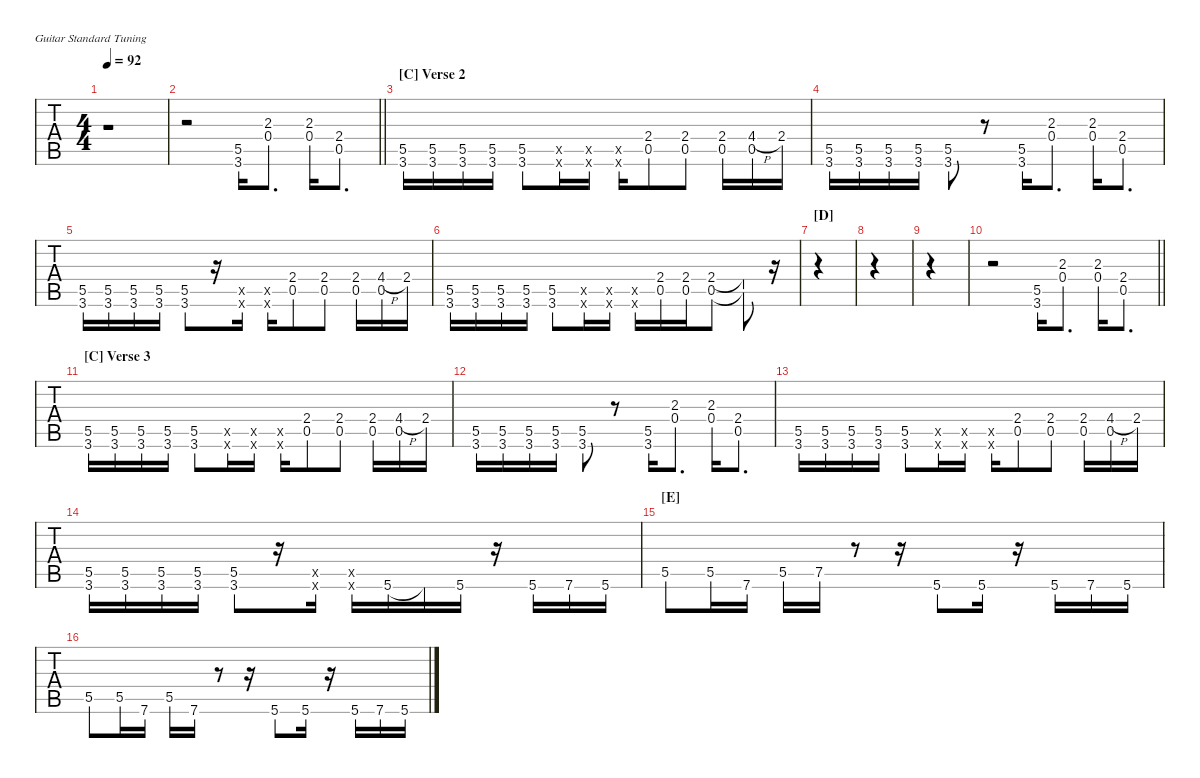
\hideDynamics
\bracketExtendMode nobrackets
\singleTrackTrackNamePolicy hidden
\multiTrackTrackNamePolicy hidden
\firstSystemTrackNameMode fullname
\firstSystemTrackNameOrientation horizontal
\otherSystemsTrackNameOrientation horizontal
\track ("Guitar 2" "E-Gt") {instrument distortionguitar}
\staff {tabs}
\tuning (E4 B3 G3 D3 A2 E2)
\ts (4 4)
\tempo 92
\clef g2
\ks c
r.1{dy f} |
\barLineRight lightlight
\ks d
r.2 (3.6{acc forcenatural} 5.5{acc forcenatural}).16 (0.4{acc forcenatural} 2.3{acc forcenatural}).8{d} (2.3{acc forcenatural} 0.4{acc forcenatural}).16 (2.4{acc forcenatural} 0.5{acc forcenatural}).8{d} |
\section ("C" "Verse 2")
(5.5{acc forcenatural} 3.6{acc forcenatural}).16 (5.5{acc forcenatural} 3.6{acc forcenatural}).16 (5.5{acc forcenatural} 3.6{acc forcenatural}).16 (5.5{acc forcenatural} 3.6{acc forcenatural}).16 (5.5{acc forcenatural} 3.6{acc forcenatural}).8 (5.5{x acc forcenatural} 3.6{x acc forcenatural}).16 (5.5{x acc forcenatural} 3.6{x acc forcenatural}).16 (5.5{x acc forcenatural} 3.6{x acc forcenatural}).16 (2.4{acc forcenatural} 0.5{acc forcenatural}).8 (2.4{acc forcenatural} 0.5{acc forcenatural}).8 (2.4{acc forcenatural} 0.5{acc forcenatural}).16 (4.4{h acc #} 0.5{acc forcenatural}).16 2.4{acc forcenatural}.16 |
(5.5{acc forcenatural} 3.6{acc forcenatural}).16 (5.5{acc forcenatural} 3.6{acc forcenatural}).16 (5.5{acc forcenatural} 3.6{acc forcenatural}).16 (5.5{acc forcenatural} 3.6{acc forcenatural}).16 (5.5{acc forcenatural} 3.6{acc forcenatural}).8 r.8 (3.6{acc forcenatural} 5.5{acc forcenatural}).16 (0.4{acc forcenatural} 2.3{acc forcenatural}).8{d} (2.3{acc forcenatural} 0.4{acc forcenatural}).16 (2.4{acc forcenatural} 0.5{acc forcenatural}).8{d} |
(5.5{acc forcenatural} 3.6{acc forcenatural}).16 (5.5{acc forcenatural} 3.6{acc forcenatural}).16 (5.5{acc forcenatural} 3.6{acc forcenatural}).16 (5.5{acc forcenatural} 3.6{acc forcenatural}).16 (5.5{acc forcenatural} 3.6{acc forcenatural}).8 r.16 (5.5{x acc forcenatural} 3.6{x acc forcenatural}).16 (5.5{x acc forcenatural} 3.6{x acc forcenatural}).16 (2.4{acc forcenatural} 0.5{acc forcenatural}).8 (2.4{acc forcenatural} 0.5{acc forcenatural}).8 (2.4{acc forcenatural} 0.5{acc forcenatural}).16 (4.4{h acc #} 0.5{acc forcenatural}).16 2.4{acc forcenatural}.16 |
(5.5{acc forcenatural} 3.6{acc forcenatural}).16 (5.5{acc forcenatural} 3.6{acc forcenatural}).16 (5.5{acc forcenatural} 3.6{acc forcenatural}).16 (5.5{acc forcenatural} 3.6{acc forcenatural}).16 (5.5{acc forcenatural} 3.6{acc forcenatural}).8 (5.5{x acc forcenatural} 3.6{x acc forcenatural}).16 (5.5{x acc forcenatural} 3.6{x acc forcenatural}).16 (5.5{x acc forcenatural} 3.6{x acc forcenatural}).16 (0.5{acc forcenatural} 2.4{acc forcenatural}).16 (2.4{acc forcenatural} 0.5{acc forcenatural}).16 (2.4{acc forcenatural} 0.5{acc forcenatural}).8 (2.4{t acc forcenatural} 0.5{t acc forcenatural}).8 r.16 |
\section ("D" "")
|
|
|
\barLineRight lightlight
r.2 (3.6{acc forcenatural} 5.5{acc forcenatural}).16 (0.4{acc forcenatural} 2.3{acc forcenatural}).8{d} (2.3{acc forcenatural} 0.4{acc forcenatural}).16 (2.4{acc forcenatural} 0.5{acc forcenatural}).8{d} |
\section ("C" "Verse 3")
(5.5{acc forcenatural} 3.6{acc forcenatural}).16 (5.5{acc forcenatural} 3.6{acc forcenatural}).16 (5.5{acc forcenatural} 3.6{acc forcenatural}).16 (5.5{acc forcenatural} 3.6{acc forcenatural}).16 (5.5{acc forcenatural} 3.6{acc forcenatural}).8 (5.5{x acc forcenatural} 3.6{x acc forcenatural}).16 (5.5{x acc forcenatural} 3.6{x acc forcenatural}).16 (5.5{x acc forcenatural} 3.6{x acc forcenatural}).16 (2.4{acc forcenatural} 0.5{acc forcenatural}).8 (2.4{acc forcenatural} 0.5{acc forcenatural}).8 (2.4{acc forcenatural} 0.5{acc forcenatural}).16 (4.4{h acc #} 0.5{acc forcenatural}).16 2.4{acc forcenatural}.16 |
(5.5{acc forcenatural} 3.6{acc forcenatural}).16 (5.5{acc forcenatural} 3.6{acc forcenatural}).16 (5.5{acc forcenatural} 3.6{acc forcenatural}).16 (5.5{acc forcenatural} 3.6{acc forcenatural}).16 (5.5{acc forcenatural} 3.6{acc forcenatural}).8 r.8 (3.6{acc forcenatural} 5.5{acc forcenatural}).16 (0.4{acc forcenatural} 2.3{acc forcenatural}).8{d} (2.3{acc forcenatural} 0.4{acc forcenatural}).16 (2.4{acc forcenatural} 0.5{acc forcenatural}).8{d} |
(5.5{acc forcenatural} 3.6{acc forcenatural}).16 (5.5{acc forcenatural} 3.6{acc forcenatural}).16 (5.5{acc forcenatural} 3.6{acc forcenatural}).16 (5.5{acc forcenatural} 3.6{acc forcenatural}).16 (5.5{acc forcenatural} 3.6{acc forcenatural}).8 (5.5{x acc forcenatural} 3.6{x acc forcenatural}).16 (5.5{x acc forcenatural} 3.6{x acc forcenatural}).16 (5.5{x acc forcenatural} 3.6{x acc forcenatural}).16 (2.4{acc forcenatural} 0.5{acc forcenatural}).8 (2.4{acc forcenatural} 0.5{acc forcenatural}).8 (2.4{acc forcenatural} 0.5{acc forcenatural}).16 (4.4{h acc #} 0.5{acc forcenatural}).16 2.4{acc forcenatural}.16 |
(5.5{acc forcenatural} 3.6{acc forcenatural}).16 (5.5{acc forcenatural} 3.6{acc forcenatural}).16 (5.5{acc forcenatural} 3.6{acc forcenatural}).16 (5.5{acc forcenatural} 3.6{acc forcenatural}).16 (5.5{acc forcenatural} 3.6{acc forcenatural}).8 r.16 (3.6{x acc forcenatural} 5.5{x acc forcenatural}).16 (5.5{x acc forcenatural} 3.6{x acc forcenatural}).16 5.6{acc forcenatural}.16 5.6{t acc forcenatural}.16 5.6{acc forcenatural}.16 r.16 5.6{acc forcenatural}.16 7.6{acc forcenatural}.16 5.6{acc forcenatural}.16 |
\section ("E" "")
5.5{acc forcenatural}.8 5.5{acc forcenatural}.16 7.6{acc forcenatural}.16 5.5{acc forcenatural}.16 7.5{acc forcenatural}.16 r.8 r.16 5.6{acc forcenatural}.8 5.6{acc forcenatural}.16 r.16 5.6{acc forcenatural}.16 7.6{acc forcenatural}.16 5.6{acc forcenatural}.16 |
5.5{acc forcenatural}.8 5.5{acc forcenatural}.16 7.6{acc forcenatural}.16 5.5{acc forcenatural}.16 7.6{acc forcenatural}.16 r.8 r.16 5.6{acc forcenatural}.8 5.6{acc forcenatural}.16 r.16 5.6{acc forcenatural}.16 7.6{acc forcenatural}.16 5.6{acc forcenatural}.16
